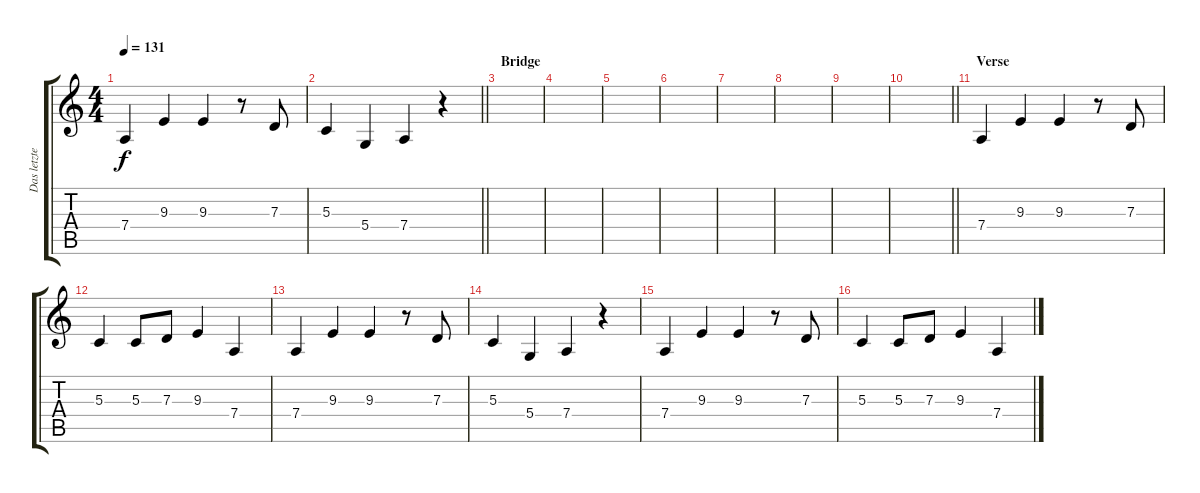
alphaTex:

\track ("Das letzte Einhorn" "Das letzte") {instrument choiraahs}
\staff {score tabs}
\tuning (E4 B3 G3 D3 A2 E2) {hide}
\ts (4 4)
\tempo 131
\clef g2
\ks c
7.4.4{dy f} 9.3.4 9.3.4 r.8 7.3.8 |
\barLineRight lightlight
5.3.4 5.4.4 7.4.4 r.4 |
\section ("" "Bridge")
|
|
|
|
|
|
|
\barLineRight lightlight
|
\section ("" "Verse")
7.4.4 9.3.4 9.3.4 r.8 7.3.8 |
5.3.4 5.3.8 7.3.8 9.3.4 7.4.4 |
7.4.4 9.3.4 9.3.4 r.8 7.3.8 |
5.3.4 5.4.4 7.4.4 r.4 |
7.4.4 9.3.4 9.3.4 r.8 7.3.8 |
5.3.4 5.3.8 7.3.8 9.3.4 7.4.4
